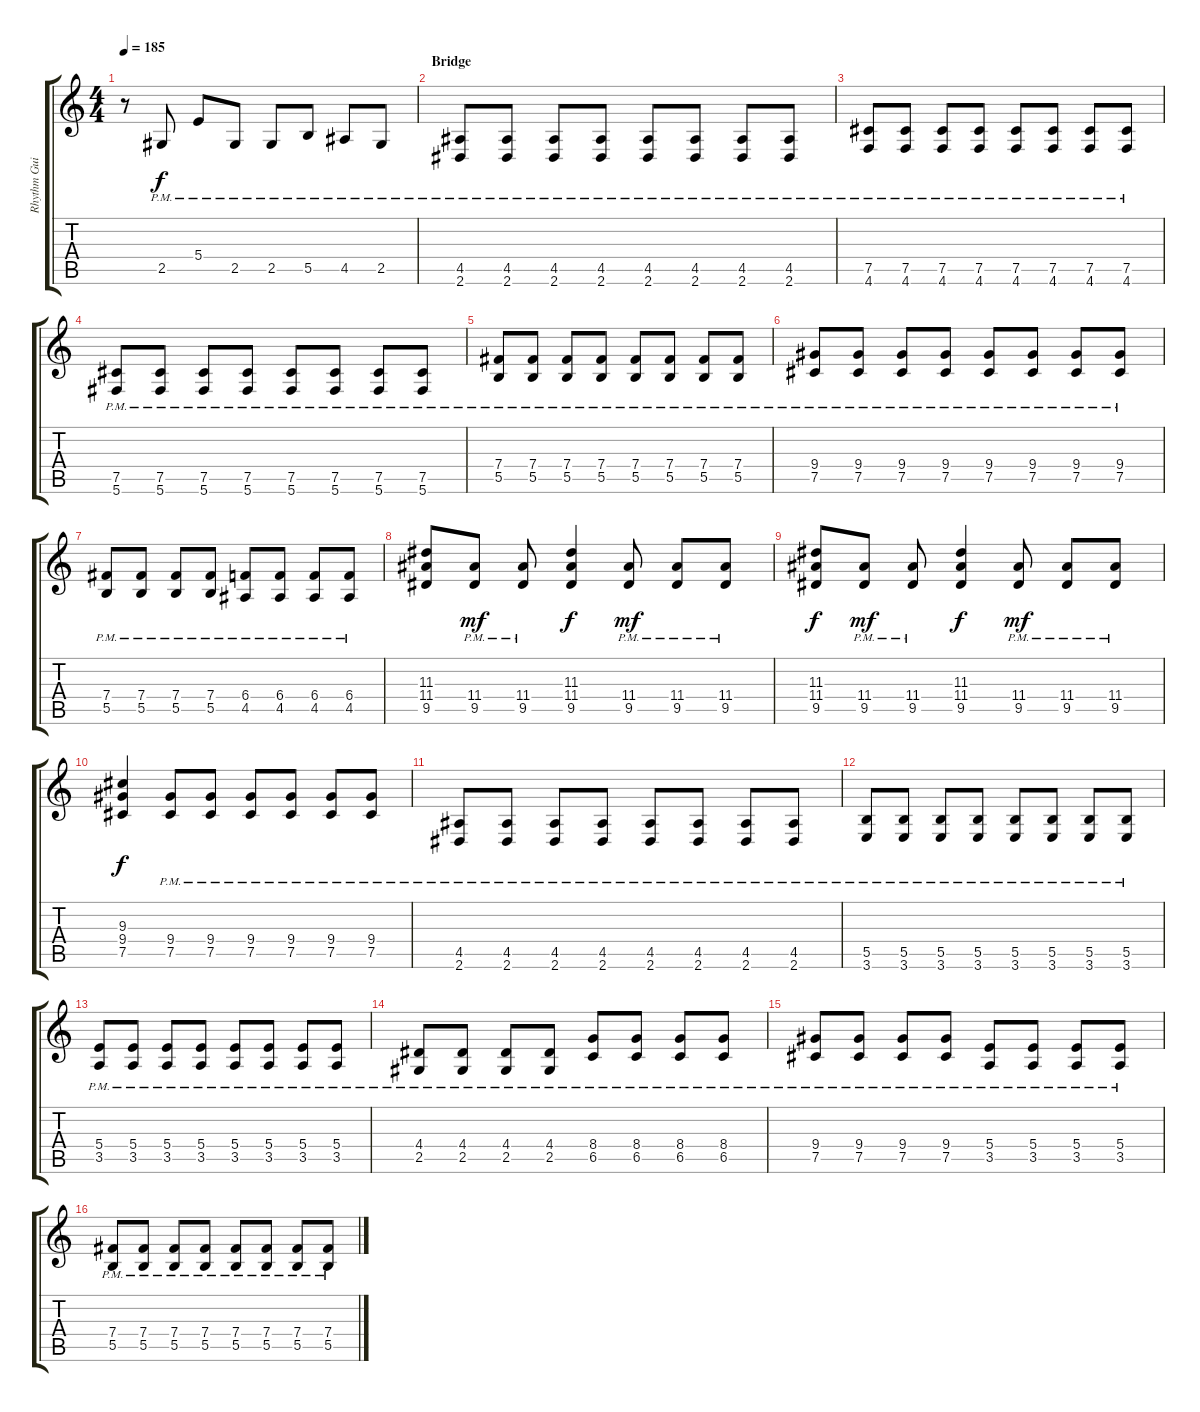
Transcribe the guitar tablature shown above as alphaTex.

\track ("Rhythm Guitar Boosted" "Rhythm Gui") {instrument distortionguitar}
\staff {score tabs}
\tuning (Db4 Ab3 E3 B2 Gb2 Db2) {hide}
\ts (4 4)
\tempo 185
\clef g2
\ks c
r.8{dy f} 2.5{pm}.8 5.4{pm}.8 2.5{pm}.8 2.5{pm}.8 5.5{pm}.8 4.5{pm}.8 2.5{pm}.8 |
\section ("" "Bridge")
(4.5{pm} 2.6{pm}).8 (4.5{pm} 2.6{pm}).8 (4.5{pm} 2.6{pm}).8 (4.5{pm} 2.6{pm}).8 (4.5{pm} 2.6{pm}).8 (4.5{pm} 2.6{pm}).8 (4.5{pm} 2.6{pm}).8 (4.5{pm} 2.6{pm}).8 |
(7.5{pm} 4.6{pm}).8 (7.5{pm} 4.6{pm}).8 (7.5{pm} 4.6{pm}).8 (7.5{pm} 4.6{pm}).8 (7.5{pm} 4.6{pm}).8 (7.5{pm} 4.6{pm}).8 (7.5{pm} 4.6{pm}).8 (7.5{pm} 4.6{pm}).8 |
(7.5{pm} 5.6{pm}).8 (7.5{pm} 5.6{pm}).8 (7.5{pm} 5.6{pm}).8 (7.5{pm} 5.6{pm}).8 (7.5{pm} 5.6{pm}).8 (7.5{pm} 5.6{pm}).8 (7.5{pm} 5.6{pm}).8 (7.5{pm} 5.6{pm}).8 |
(7.4{pm} 5.5{pm}).8 (7.4{pm} 5.5{pm}).8 (7.4{pm} 5.5{pm}).8 (7.4{pm} 5.5{pm}).8 (7.4{pm} 5.5{pm}).8 (7.4{pm} 5.5{pm}).8 (7.4{pm} 5.5{pm}).8 (7.4{pm} 5.5{pm}).8 |
(9.4{pm} 7.5{pm}).8 (9.4{pm} 7.5{pm}).8 (9.4{pm} 7.5{pm}).8 (9.4{pm} 7.5{pm}).8 (9.4{pm} 7.5{pm}).8 (9.4{pm} 7.5{pm}).8 (9.4{pm} 7.5{pm}).8 (9.4{pm} 7.5{pm}).8 |
(7.4{pm} 5.5{pm}).8 (7.4{pm} 5.5{pm}).8 (7.4{pm} 5.5{pm}).8 (7.4{pm} 5.5{pm}).8 (6.4{pm} 4.5{pm}).8 (6.4{pm} 4.5{pm}).8 (6.4{pm} 4.5{pm}).8 (6.4{pm} 4.5{pm}).8 |
(11.3 11.4 9.5).8 (11.4{pm} 9.5{pm}).8{dy mf} (11.4{pm} 9.5{pm}).8 (11.3 11.4 9.5).4{dy f} (11.4{pm} 9.5{pm}).8{dy mf} (11.4{pm} 9.5{pm}).8 (11.4{pm} 9.5{pm}).8 |
(11.3 11.4 9.5).8{dy f} (11.4{pm} 9.5{pm}).8{dy mf} (11.4{pm} 9.5{pm}).8 (11.3 11.4 9.5).4{dy f} (11.4{pm} 9.5{pm}).8{dy mf} (11.4{pm} 9.5{pm}).8 (11.4{pm} 9.5{pm}).8 |
(9.3 9.4 7.5).4{dy f} (9.4{pm} 7.5{pm}).8 (9.4{pm} 7.5{pm}).8 (9.4{pm} 7.5{pm}).8 (9.4{pm} 7.5{pm}).8 (9.4{pm} 7.5{pm}).8 (9.4{pm} 7.5{pm}).8 |
(4.5{pm} 2.6{pm}).8 (4.5{pm} 2.6{pm}).8 (4.5{pm} 2.6{pm}).8 (4.5{pm} 2.6{pm}).8 (4.5{pm} 2.6{pm}).8 (4.5{pm} 2.6{pm}).8 (4.5{pm} 2.6{pm}).8 (4.5{pm} 2.6{pm}).8 |
(5.5{pm} 3.6{pm}).8 (5.5{pm} 3.6{pm}).8 (5.5{pm} 3.6{pm}).8 (5.5{pm} 3.6{pm}).8 (5.5{pm} 3.6{pm}).8 (5.5{pm} 3.6{pm}).8 (5.5{pm} 3.6{pm}).8 (5.5{pm} 3.6{pm}).8 |
(5.4{pm} 3.5{pm}).8 (5.4{pm} 3.5{pm}).8 (5.4{pm} 3.5{pm}).8 (5.4{pm} 3.5{pm}).8 (5.4{pm} 3.5{pm}).8 (5.4{pm} 3.5{pm}).8 (5.4{pm} 3.5{pm}).8 (5.4{pm} 3.5{pm}).8 |
(4.4{pm} 2.5{pm}).8 (4.4{pm} 2.5{pm}).8 (4.4{pm} 2.5{pm}).8 (4.4{pm} 2.5{pm}).8 (8.4{pm} 6.5{pm}).8 (8.4{pm} 6.5{pm}).8 (8.4{pm} 6.5{pm}).8 (8.4{pm} 6.5{pm}).8 |
(9.4{pm} 7.5{pm}).8 (9.4{pm} 7.5{pm}).8 (9.4{pm} 7.5{pm}).8 (9.4{pm} 7.5{pm}).8 (5.4{pm} 3.5{pm}).8 (5.4{pm} 3.5{pm}).8 (5.4{pm} 3.5{pm}).8 (5.4{pm} 3.5{pm}).8 |
(7.4{pm} 5.5{pm}).8 (7.4{pm} 5.5{pm}).8 (7.4{pm} 5.5{pm}).8 (7.4{pm} 5.5{pm}).8 (7.4{pm} 5.5{pm}).8 (7.4{pm} 5.5{pm}).8 (7.4{pm} 5.5{pm}).8 (7.4{pm} 5.5{pm}).8
